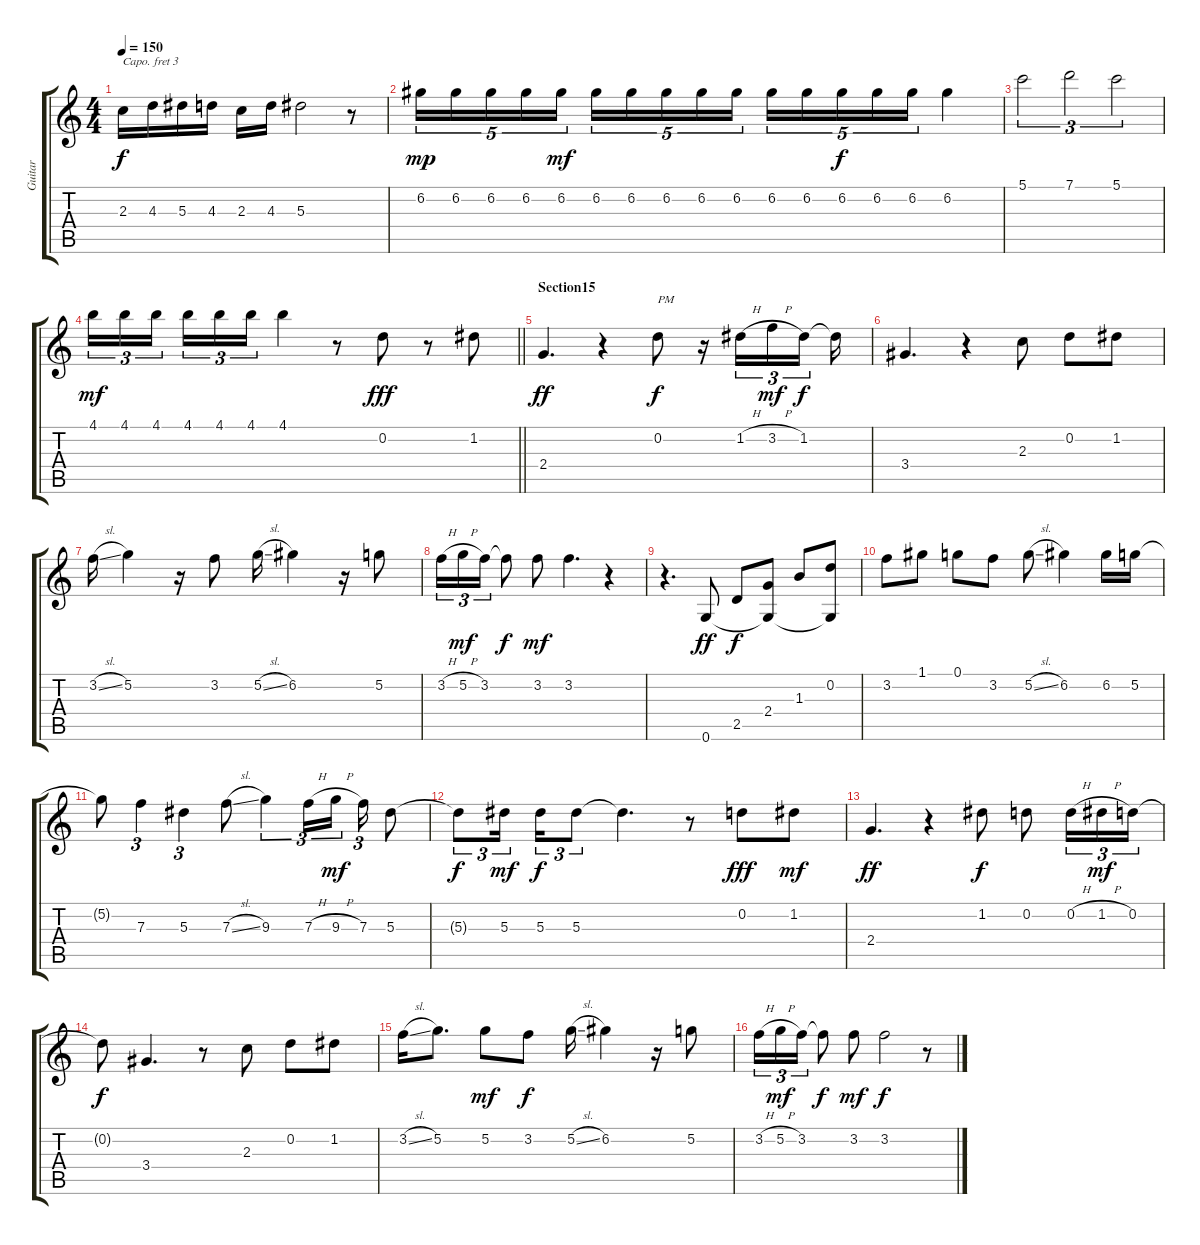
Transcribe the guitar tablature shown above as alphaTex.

\track ("Guitar" "Guitar") {instrument acousticguitarnylon}
\staff {score tabs}
\capo 3
\tuning (E4 B3 G3 D3 A2 E2) {hide}
\ts (4 4)
\tempo 150
\clef g2
\ks c
2.3.16{dy f} 4.3.16 5.3.16 4.3.16 2.3.16 4.3.16 5.3.2 r.8 |
6.2.16{tu (5 4) dy mp} 6.2.16{tu (5 4)} 6.2.16{tu (5 4)} 6.2.16{tu (5 4)} 6.2.16{tu (5 4) dy mf} 6.2.16{tu (5 4)} 6.2.16{tu (5 4)} 6.2.16{tu (5 4)} 6.2.16{tu (5 4)} 6.2.16{tu (5 4)} 6.2.16{tu (5 4)} 6.2.16{tu (5 4)} 6.2.16{tu (5 4) dy f} 6.2.16{tu (5 4)} 6.2.16{tu (5 4)} 6.2.4 |
5.1.2{tu (3 2)} 7.1.2{tu (3 2)} 5.1.2{tu (3 2)} |
\barLineRight lightlight
4.1.16{tu (3 2) dy mf} 4.1.16{tu (3 2)} 4.1.16{tu (3 2) beam splitsecondary} 4.1.16{tu (3 2)} 4.1.16{tu (3 2)} 4.1.16{tu (3 2)} 4.1.4 r.8 0.2.8{dy fff} r.8 1.2.8 |
\section ("" "Section15")
2.4.4{d dy ff} r.4 0.2.8{txt "PM" dy f} r.16 1.2{h}.16{tu (3 2)} 3.2{h}.16{tu (3 2) dy mf} 1.2.16{tu (3 2) dy f beam splitsecondary} 1.2{t}.16 |
3.4.4{d} r.4 2.3.8 0.2.8 1.2.8 |
3.2{sl}.16 5.2.4 r.16 3.2.8 5.2{sl}.16 6.2.4 r.16 5.2.8 |
3.2{h}.16{tu (3 2)} 5.2{h}.16{tu (3 2) dy mf} 3.2.16{tu (3 2)} 3.2{t}.8{dy f} 3.2.8{dy mf} 3.2.4{d} r.4 |
r.4{d} 0.6.8{dy ff} 2.5.8{dy f} (2.4 0.6{t}).8 1.3.8 (0.2 0.6{t}).8 |
3.2.8 1.1.8 0.1.8 3.2.8 5.2{sl}.8 6.2.4 6.2.16 5.2.16 |
5.2{t}.8 7.3.4{tu (3 2)} 5.3.4{tu (3 2)} 7.3{sl}.8 9.3.4{tu (3 2)} 7.3{h}.16{tu (3 2)} 9.3{h}.16{tu (3 2) dy mf beam splitsecondary} 7.3.16{tu (3 2)} 5.3.8 |
5.3{t}.8{tu (3 2) dy f} 5.3.16{tu (3 2) dy mf beam splitsecondary} 5.3.16{tu (3 2) dy f} 5.3.8{tu (3 2)} 5.3{t}.4{d} r.8 0.2.8{dy fff} 1.2.8{dy mf} |
2.4.4{d dy ff} r.4 1.2.8{dy f} 0.2.8 0.2{h}.16{tu (3 2)} 1.2{h}.16{tu (3 2) dy mf} 0.2.16{tu (3 2)} |
0.2{t}.8{dy f} 3.4.4{d} r.8 2.3.8 0.2.8 1.2.8 |
3.2{sl}.16 5.2.8{d} 5.2.8{dy mf} 3.2.8{dy f} 5.2{sl}.16 6.2.4 r.16 5.2.8 |
3.2{h}.16{tu (3 2)} 5.2{h}.16{tu (3 2) dy mf} 3.2.16{tu (3 2)} 3.2{t}.8{dy f} 3.2.8{dy mf} 3.2.2{dy f} r.8
